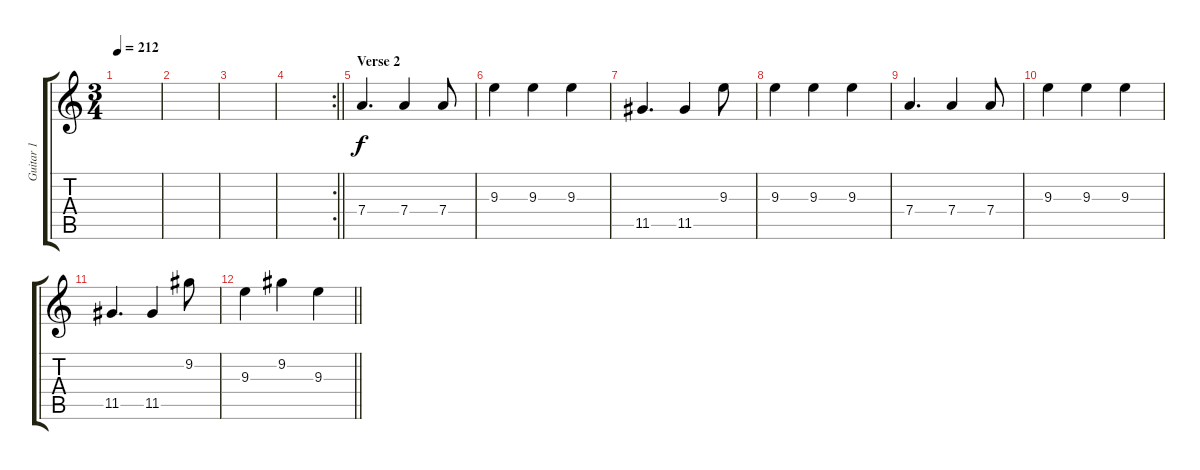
\track ("Guitar 1" "Guitar 1") {instrument electricguitarjazz}
\staff {score tabs}
\tuning (E4 B3 G3 D3 A2 E2) {hide}
\ts (3 4)
\tempo 212
\clef g2
\ks c
|
|
|
\rc 2
\barLineRight lightlight
|
\section ("" "Verse 2")
7.4.4{d} 7.4.4 7.4.8 |
9.3.4 9.3.4 9.3.4 |
11.5.4{d} 11.5.4 9.3.8 |
9.3.4 9.3.4 9.3.4 |
7.4.4{d} 7.4.4 7.4.8 |
9.3.4 9.3.4 9.3.4 |
11.5.4{d} 11.5.4 9.2.8 |
\barLineRight lightlight
9.3.4 9.2.4 9.3.4
